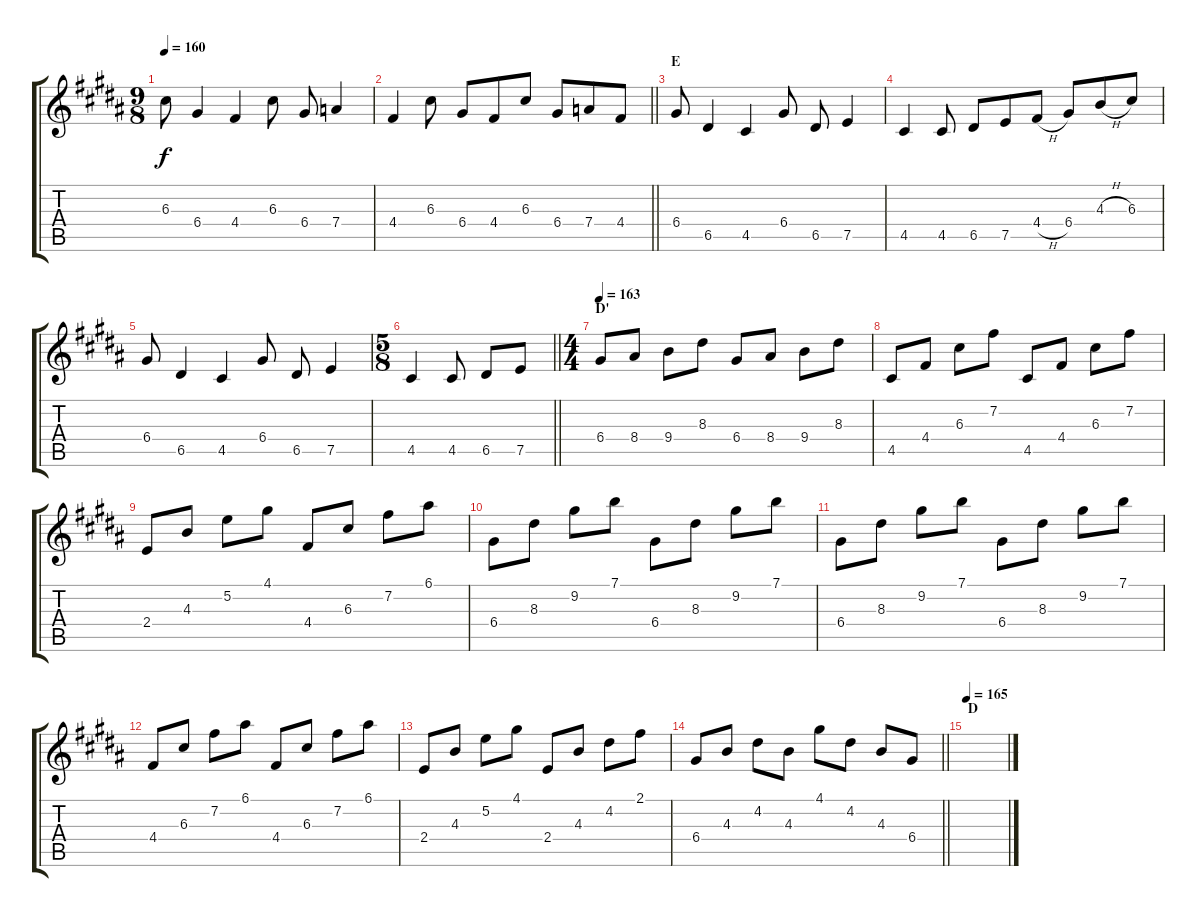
\track "" {instrument electricguitarmuted}
\staff {score tabs}
\tuning (E4 B3 G3 D3 A2 E2) {hide}
\ts (9 8)
\tempo 160
\clef g2
\ks g#minor
6.3.8{dy f} 6.4.4 4.4.4 6.3.8 6.4.8 7.4.4 |
\barLineRight lightlight
4.4.4 6.3.8 6.4.8 4.4.8 6.3.8 6.4.8 7.4.8 4.4.8 |
\section ("" "E")
6.4.8 6.5.4 4.5.4 6.4.8 6.5.8 7.5.4 |
4.5.4 4.5.8 6.5.8 7.5.8 4.4{h}.8 6.4.8 4.3{h}.8 6.3.8 |
6.4.8 6.5.4 4.5.4 6.4.8 6.5.8 7.5.4 |
\ts (5 8)
\barLineRight lightlight
4.5.4 4.5.8 6.5.8 7.5.8 |
\ts (4 4)
\section ("" "D'")
\tempo 163
6.4.8{instrument overdrivenguitar} 8.4.8 9.4.8 8.3.8 6.4.8 8.4.8 9.4.8 8.3.8 |
4.5.8 4.4.8 6.3.8 7.2.8 4.5.8 4.4.8 6.3.8 7.2.8 |
2.4.8 4.3.8 5.2.8 4.1.8 4.4.8 6.3.8 7.2.8 6.1.8 |
6.4.8 8.3.8 9.2.8 7.1.8 6.4.8 8.3.8 9.2.8 7.1.8 |
6.4.8 8.3.8 9.2.8 7.1.8 6.4.8 8.3.8 9.2.8 7.1.8 |
4.4.8 6.3.8 7.2.8 6.1.8 4.4.8 6.3.8 7.2.8 6.1.8 |
2.4.8 4.3.8 5.2.8 4.1.8 2.4.8 4.3.8 4.2.8 2.1.8 |
\barLineRight lightlight
6.4.8 4.3.8 4.2.8 4.3.8 4.1.8 4.2.8 4.3.8 6.4.8 |
\section ("" "D")
\tempo 165
